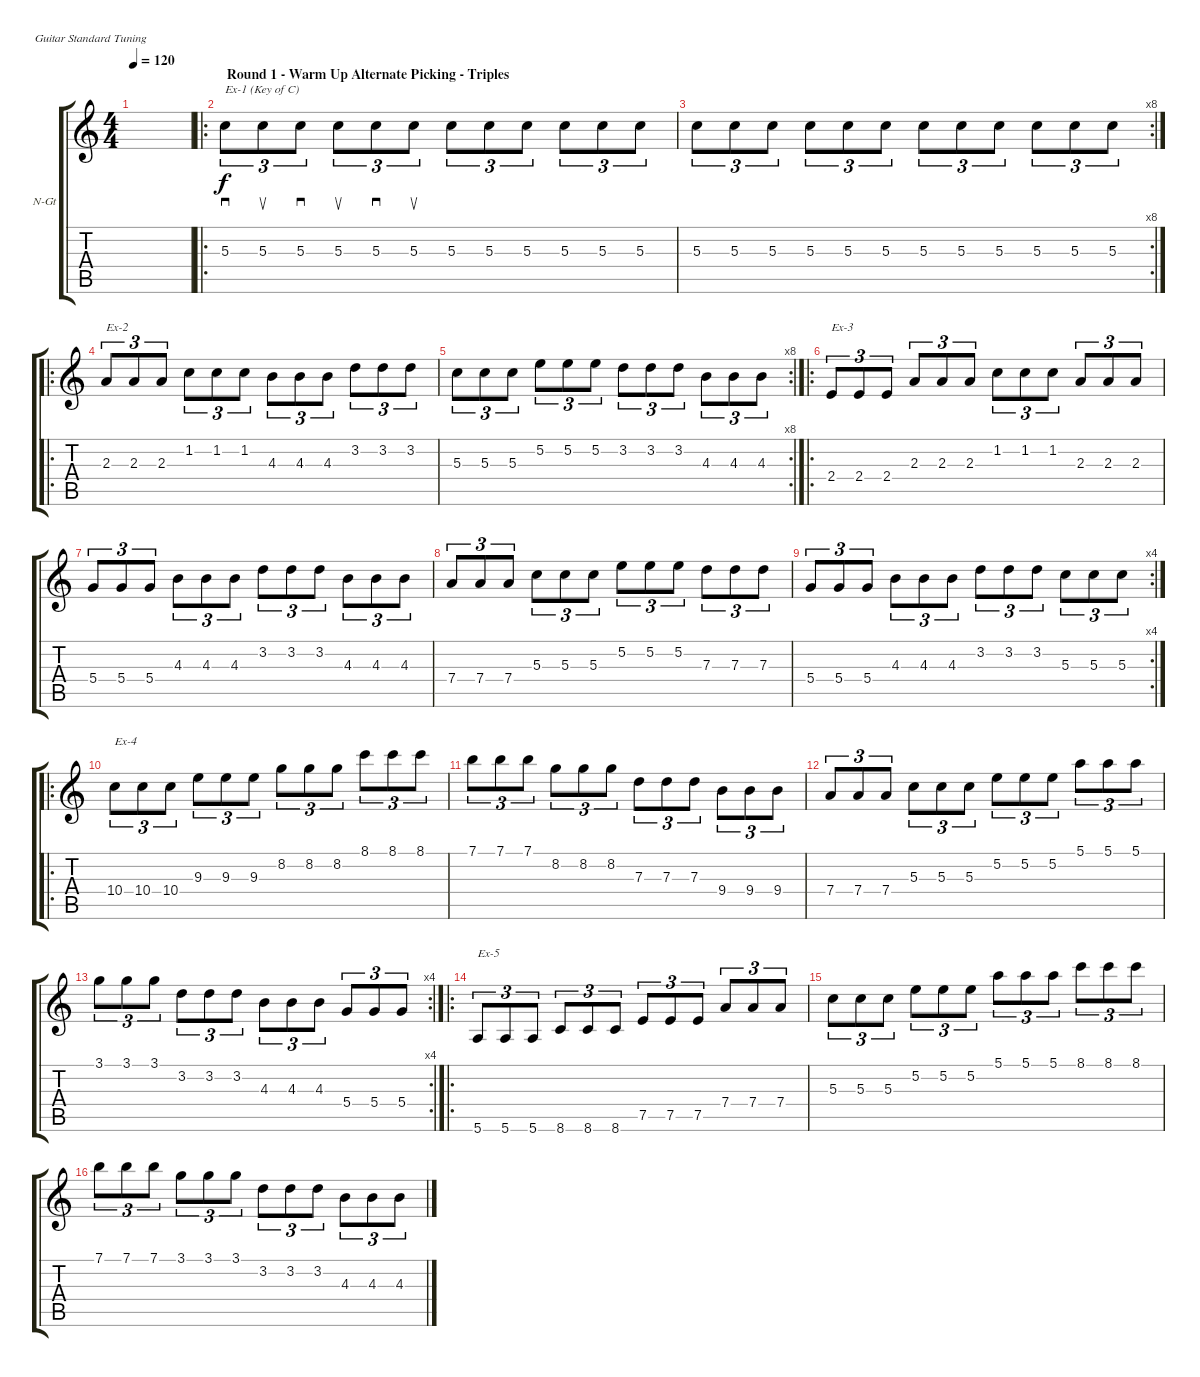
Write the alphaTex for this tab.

\defaultSystemsLayout 4
\bracketExtendMode groupsimilarinstruments
\firstSystemTrackNameOrientation horizontal
\otherSystemsTrackNameOrientation horizontal
\track ("Nylon Guitar" "N-Gt") {instrument acousticguitarnylon}
\staff {score tabs}
\tuning (E4 B3 G3 D3 A2 E2)
\ts (4 4)
\tempo 120
\clef g2
\ks c
|
\ro
\section ("" "  Round 1 - Warm Up Alternate Picking - Triples")
5.3.8{sd tu (3 2) txt "Ex-1 (Key of C)"} 5.3.8{su tu (3 2)} 5.3.8{sd tu (3 2)} 5.3.8{su tu (3 2)} 5.3.8{sd tu (3 2)} 5.3.8{su tu (3 2)} 5.3.8{tu (3 2)} 5.3.8{tu (3 2)} 5.3.8{tu (3 2)} 5.3.8{tu (3 2)} 5.3.8{tu (3 2)} 5.3.8{tu (3 2)} |
\rc 8
5.3.8{tu (3 2)} 5.3.8{tu (3 2)} 5.3.8{tu (3 2)} 5.3.8{tu (3 2)} 5.3.8{tu (3 2)} 5.3.8{tu (3 2)} 5.3.8{tu (3 2)} 5.3.8{tu (3 2)} 5.3.8{tu (3 2)} 5.3.8{tu (3 2)} 5.3.8{tu (3 2)} 5.3.8{tu (3 2)} |
\ro
2.3.8{tu (3 2) txt "Ex-2"} 2.3.8{tu (3 2)} 2.3.8{tu (3 2)} 1.2.8{tu (3 2)} 1.2.8{tu (3 2)} 1.2.8{tu (3 2)} 4.3.8{tu (3 2)} 4.3.8{tu (3 2)} 4.3.8{tu (3 2)} 3.2.8{tu (3 2)} 3.2.8{tu (3 2)} 3.2.8{tu (3 2)} |
\rc 8
5.3.8{tu (3 2)} 5.3.8{tu (3 2)} 5.3.8{tu (3 2)} 5.2.8{tu (3 2)} 5.2.8{tu (3 2)} 5.2.8{tu (3 2)} 3.2.8{tu (3 2)} 3.2.8{tu (3 2)} 3.2.8{tu (3 2)} 4.3.8{tu (3 2)} 4.3.8{tu (3 2)} 4.3.8{tu (3 2)} |
\ro
2.4.8{tu (3 2) txt "Ex-3"} 2.4.8{tu (3 2)} 2.4.8{tu (3 2)} 2.3.8{tu (3 2)} 2.3.8{tu (3 2)} 2.3.8{tu (3 2)} 1.2.8{tu (3 2)} 1.2.8{tu (3 2)} 1.2.8{tu (3 2)} 2.3.8{tu (3 2)} 2.3.8{tu (3 2)} 2.3.8{tu (3 2)} |
5.4.8{tu (3 2)} 5.4.8{tu (3 2)} 5.4.8{tu (3 2)} 4.3.8{tu (3 2)} 4.3.8{tu (3 2)} 4.3.8{tu (3 2)} 3.2.8{tu (3 2)} 3.2.8{tu (3 2)} 3.2.8{tu (3 2)} 4.3.8{tu (3 2)} 4.3.8{tu (3 2)} 4.3.8{tu (3 2)} |
7.4.8{tu (3 2)} 7.4.8{tu (3 2)} 7.4.8{tu (3 2)} 5.3.8{tu (3 2)} 5.3.8{tu (3 2)} 5.3.8{tu (3 2)} 5.2.8{tu (3 2)} 5.2.8{tu (3 2)} 5.2.8{tu (3 2)} 7.3.8{tu (3 2)} 7.3.8{tu (3 2)} 7.3.8{tu (3 2)} |
\rc 4
5.4.8{tu (3 2)} 5.4.8{tu (3 2)} 5.4.8{tu (3 2)} 4.3.8{tu (3 2)} 4.3.8{tu (3 2)} 4.3.8{tu (3 2)} 3.2.8{tu (3 2)} 3.2.8{tu (3 2)} 3.2.8{tu (3 2)} 5.3.8{tu (3 2)} 5.3.8{tu (3 2)} 5.3.8{tu (3 2)} |
\ro
10.4.8{tu (3 2) txt "Ex-4"} 10.4.8{tu (3 2)} 10.4.8{tu (3 2)} 9.3.8{tu (3 2)} 9.3.8{tu (3 2)} 9.3.8{tu (3 2)} 8.2.8{tu (3 2)} 8.2.8{tu (3 2)} 8.2.8{tu (3 2)} 8.1.8{tu (3 2)} 8.1.8{tu (3 2)} 8.1.8{tu (3 2)} |
7.1.8{tu (3 2)} 7.1.8{tu (3 2)} 7.1.8{tu (3 2)} 8.2.8{tu (3 2)} 8.2.8{tu (3 2)} 8.2.8{tu (3 2)} 7.3.8{tu (3 2)} 7.3.8{tu (3 2)} 7.3.8{tu (3 2)} 9.4.8{tu (3 2)} 9.4.8{tu (3 2)} 9.4.8{tu (3 2)} |
7.4.8{tu (3 2)} 7.4.8{tu (3 2)} 7.4.8{tu (3 2)} 5.3.8{tu (3 2)} 5.3.8{tu (3 2)} 5.3.8{tu (3 2)} 5.2.8{tu (3 2)} 5.2.8{tu (3 2)} 5.2.8{tu (3 2)} 5.1.8{tu (3 2)} 5.1.8{tu (3 2)} 5.1.8{tu (3 2)} |
\rc 4
3.1.8{tu (3 2)} 3.1.8{tu (3 2)} 3.1.8{tu (3 2)} 3.2.8{tu (3 2)} 3.2.8{tu (3 2)} 3.2.8{tu (3 2)} 4.3.8{tu (3 2)} 4.3.8{tu (3 2)} 4.3.8{tu (3 2)} 5.4.8{tu (3 2)} 5.4.8{tu (3 2)} 5.4.8{tu (3 2)} |
\ro
5.6.8{tu (3 2) txt "Ex-5"} 5.6.8{tu (3 2)} 5.6.8{tu (3 2)} 8.6.8{tu (3 2)} 8.6.8{tu (3 2)} 8.6.8{tu (3 2)} 7.5.8{tu (3 2)} 7.5.8{tu (3 2)} 7.5.8{tu (3 2)} 7.4.8{tu (3 2)} 7.4.8{tu (3 2)} 7.4.8{tu (3 2)} |
5.3.8{tu (3 2)} 5.3.8{tu (3 2)} 5.3.8{tu (3 2)} 5.2.8{tu (3 2)} 5.2.8{tu (3 2)} 5.2.8{tu (3 2)} 5.1.8{tu (3 2)} 5.1.8{tu (3 2)} 5.1.8{tu (3 2)} 8.1.8{tu (3 2)} 8.1.8{tu (3 2)} 8.1.8{tu (3 2)} |
7.1.8{tu (3 2)} 7.1.8{tu (3 2)} 7.1.8{tu (3 2)} 3.1.8{tu (3 2)} 3.1.8{tu (3 2)} 3.1.8{tu (3 2)} 3.2.8{tu (3 2)} 3.2.8{tu (3 2)} 3.2.8{tu (3 2)} 4.3.8{tu (3 2)} 4.3.8{tu (3 2)} 4.3.8{tu (3 2)}
